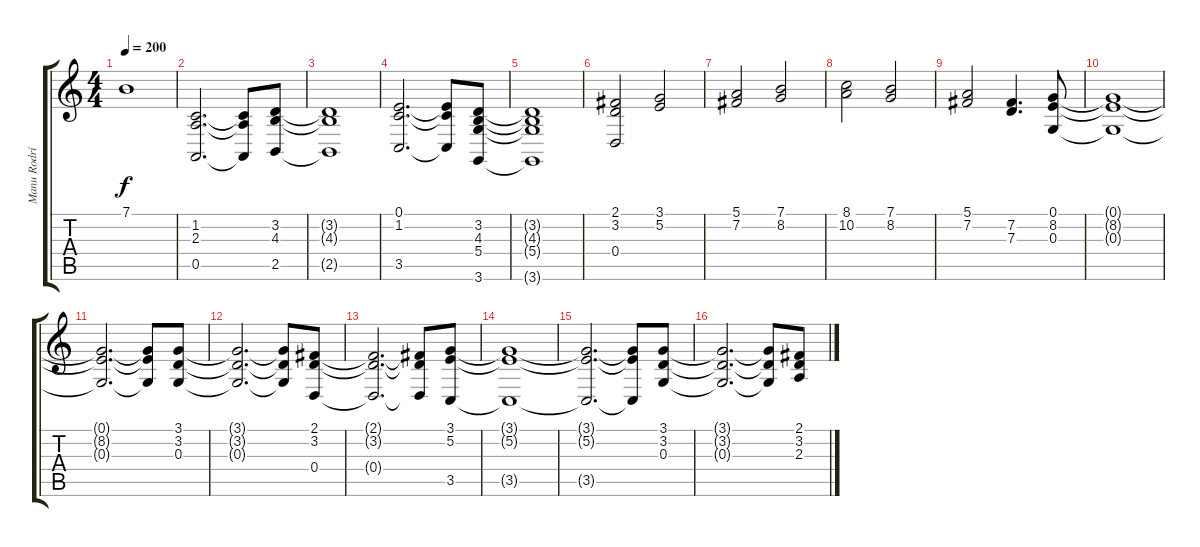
\track ("Manu Rodríguez" "Manu Rodrí") {instrument synthstrings1}
\staff {score tabs}
\tuning (E4 B3 G3 D3 A2 E2) {hide}
\ts (4 4)
\tempo 200
\clef g2
\ks c
7.1{t}.1{dy f} |
(1.2 2.3 0.5).2{d} (1.2{t} 2.3{t} 0.5{t}).8 (3.2 4.3 2.5).8 |
(3.2{t} 4.3{t} 2.5{t}).1 |
(0.1 1.2 3.5).2{d} (0.1{t} 1.2{t} 3.5{t}).8 (3.2 4.3 5.4 3.6).8 |
(3.2{t} 4.3{t} 5.4{t} 3.6{t}).1 |
(2.1 3.2 0.4).2 (3.1 5.2).2 |
(5.1 7.2).2 (7.1 8.2).2 |
(8.1 10.2).2 (7.1 8.2).2 |
(5.1 7.2).2 (7.2 7.3).4{d} (0.1 8.2 0.3).8 |
(0.1{t} 8.2{t} 0.3{t}).1 |
(0.1{t} 8.2{t} 0.3{t}).2{d} (0.1{t} 8.2{t} 0.3{t}).8 (3.1 3.2 0.3).8 |
(3.1{t} 3.2{t} 0.3{t}).2{d} (3.1{t} 3.2{t} 0.3{t}).8 (2.1 3.2 0.4).8 |
(2.1{t} 3.2{t} 0.4{t}).2{d} (2.1{t} 3.2{t} 0.4{t}).8 (3.1 5.2 3.5).8 |
(3.1{t} 5.2{t} 3.5{t}).1 |
(3.1{t} 5.2{t} 3.5{t}).2{d} (3.1{t} 5.2{t} 3.5{t}).8 (3.1 3.2 0.3).8 |
(3.1{t} 3.2{t} 0.3{t}).2{d} (3.1{t} 3.2{t} 0.3{t}).8 (2.1 3.2 2.3).8
